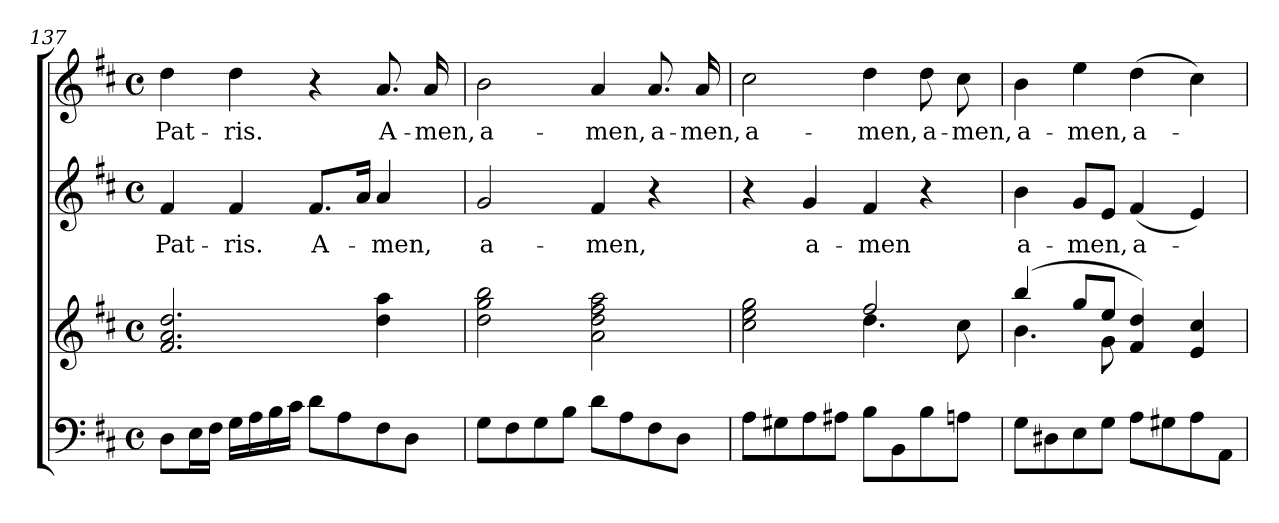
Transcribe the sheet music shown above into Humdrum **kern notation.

**kern	**kern	**kern	**text	**kern	**text
*part3	*part3	*part2	*part2	*part1	*part1
*staff4	*staff3	*staff2	*staff2	*staff1	*staff1
*clefF4	*clefG2	*clefG2	*	*clefG2	*
*ITrd1c2	*ITrd1c2	*ITrd1c2	*	*ITrd1c2	*
*k[]	*k[]	*k[]	*	*k[]	*
*C:	*C:	*C:	*	*C:	*
*M4/4	*M4/4	*M4/4	*	*M4/4	*
*met(c)	*met(c)	*met(c)	*	*met(c)	*
=137	=137	=137	=137	=137	=137
!	!	!	!LO:LY:b	!	!LO:LY:b
8C\L	2.e/ 2.g/ 2.cc/	4e/	Pat-	4cc\	Pat-
16D\L	.	.	.	.	.
16E\JJ	.	.	.	.	.
!	!	!	!LO:LY:b	!	!LO:LY:b
16F\LL	.	4e/	-ris.	4cc\	-ris.
16G\	.	.	.	.	.
16A\	.	.	.	.	.
16B\JJ	.	.	.	.	.
!	!	!	!LO:LY:b	!	!
8c\L	.	8.e/L	A-	4r	.
8G\	.	.	.	.	.
.	.	16g/Jk	.	.	.
!	!	!	!LO:LY:b	!	!LO:LY:b
8E\	4cc\ 4gg\	4g/	-men,	8.g/	A-
8C\J	.	.	.	.	.
!	!	!	!	!	!LO:LY:b
.	.	.	.	16g/	-men,
!!LO:PB:g=z
=138	=138	=138	=138	=138	=138
!	!	!	!LO:LY:b	!	!LO:LY:b
8F\L	2cc\ 2ff\ 2aa\	2f/	a-	2a\	a-
8E\	.	.	.	.	.
8F\	.	.	.	.	.
8A\J	.	.	.	.	.
!	!	!	!LO:LY:b	!	!LO:LY:b
8c\L	2g\ 2cc\ 2ee\ 2gg\	4e/	-men,	4g/	-men,
8G\	.	.	.	.	.
!	!	!	!	!	!LO:LY:b
8E\	.	4r	.	8.g/	a-
8C\J	.	.	.	.	.
!	!	!	!	!	!LO:LY:b
.	.	.	.	16g/	-men,
=139	=139	=139	=139	=139	=139
*	*^	*	*	*	*
!	!	!	!	!	!	!LO:LY:b
8G\L	2b\ 2dd\ 2ff\	2ryy	4r	.	2b\	a-
8F#X\	.	.	.	.	.	.
!	!	!	!	!LO:LY:b	!	!
8G\	.	.	4f/	a-	.	.
8G#X\J	.	.	.	.	.	.
!	!	!	!	!LO:LY:b	!	!LO:LY:b
8A\L	2ee/	4.cc\	4e/	-men	4cc\	-men,
8AA\	.	.	.	.	.	.
!	!	!	!	!	!	!LO:LY:b
8A\	.	.	4r	.	8cc\	a-
!	!	!	!	!	!	!LO:LY:b
8Gn\J	.	8b\	.	.	8b\	-men,
=140	=140	=140	=140	=140	=140	=140
!	!	!	!	!LO:LY:b	!	!LO:LY:b
8F\L	(4aa/	4.a\	4a\	a-	4a\	a-
8C#X\	.	.	.	.	.	.
!	!	!	!	!LO:LY:b	!	!LO:LY:b
8D\	8ff/L	.	8f/L	-men,	4dd\	-men,
8F\J	8dd/J	8f\	8d/J	.	.	.
!	!	!	!	!LO:LY:b	!	!LO:LY:b
8G\L	4e/ 4cc/)	2ryy	(<4e/	a-	(>4cc\	a-
8F#X\	.	.	.	.	.	.
8G\	4d/ 4b/	.	4d/)	.	4b\)	.
8GG\J	.	.	.	.	.	.
*	*v	*v	*	*	*	*
=	=	=	=	=	=
*-	*-	*-	*-	*-	*-
